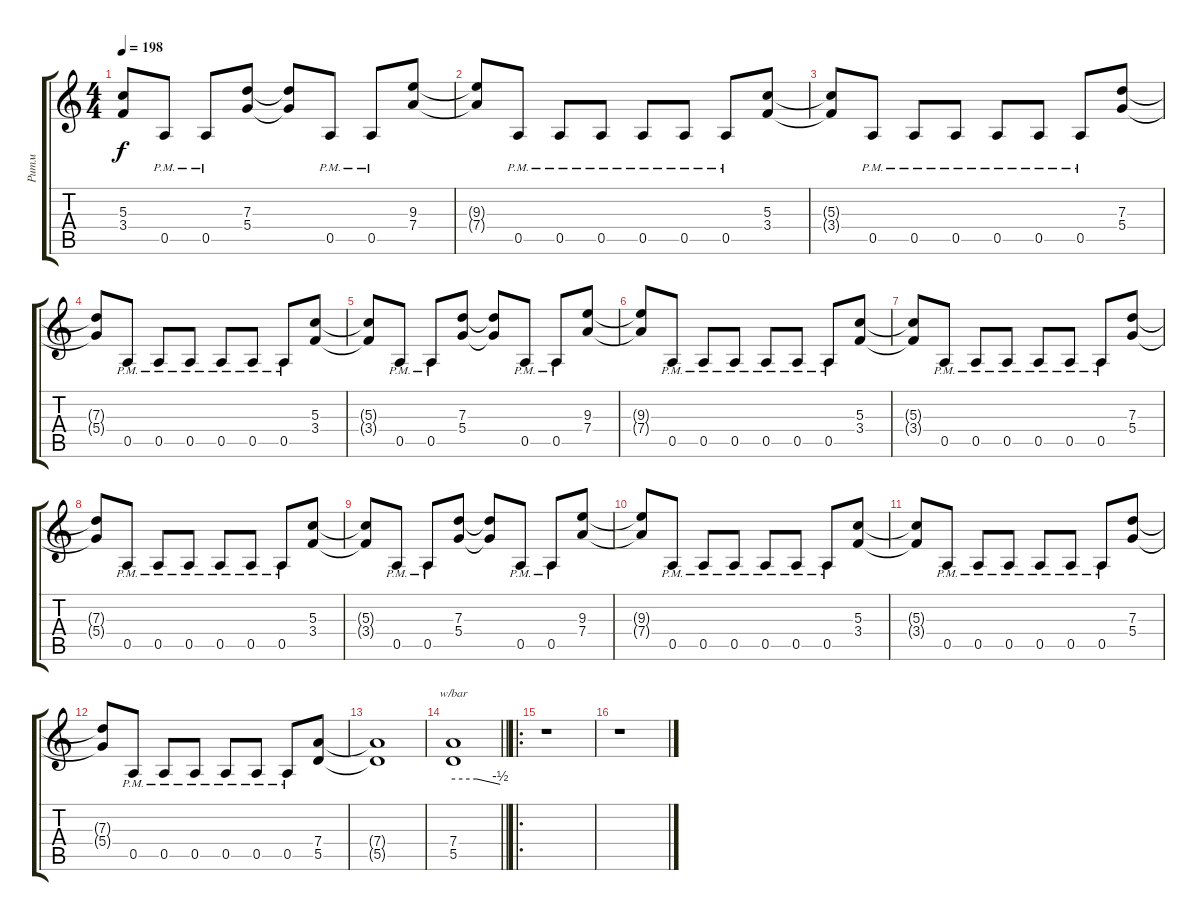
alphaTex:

\track ("Ритм" "Ритм") {instrument distortionguitar}
\staff {score tabs}
\tuning (E4 B3 G3 D3 A2 E2) {hide}
\ts (4 4)
\tempo 198
\clef g2
\ks c
(5.3{t} 3.4{t}).8{dy f} 0.5{pm}.8 0.5{pm}.8 (7.3 5.4).8 (7.3{t} 5.4{t}).8 0.5{pm}.8 0.5{pm}.8 (9.3 7.4).8 |
(9.3{t} 7.4{t}).8 0.5{pm}.8 0.5{pm}.8 0.5{pm}.8 0.5{pm}.8 0.5{pm}.8 0.5{pm}.8 (5.3 3.4).8 |
(5.3{t} 3.4{t}).8 0.5{pm}.8 0.5{pm}.8 0.5{pm}.8 0.5{pm}.8 0.5{pm}.8 0.5{pm}.8 (7.3 5.4).8 |
(7.3{t} 5.4{t}).8 0.5{pm}.8 0.5{pm}.8 0.5{pm}.8 0.5{pm}.8 0.5{pm}.8 0.5{pm}.8 (5.3 3.4).8 |
(5.3{t} 3.4{t}).8 0.5{pm}.8 0.5{pm}.8 (7.3 5.4).8 (7.3{t} 5.4{t}).8 0.5{pm}.8 0.5{pm}.8 (9.3 7.4).8 |
(9.3{t} 7.4{t}).8 0.5{pm}.8 0.5{pm}.8 0.5{pm}.8 0.5{pm}.8 0.5{pm}.8 0.5{pm}.8 (5.3 3.4).8 |
(5.3{t} 3.4{t}).8 0.5{pm}.8 0.5{pm}.8 0.5{pm}.8 0.5{pm}.8 0.5{pm}.8 0.5{pm}.8 (7.3 5.4).8 |
(7.3{t} 5.4{t}).8 0.5{pm}.8 0.5{pm}.8 0.5{pm}.8 0.5{pm}.8 0.5{pm}.8 0.5{pm}.8 (5.3 3.4).8 |
(5.3{t} 3.4{t}).8 0.5{pm}.8 0.5{pm}.8 (7.3 5.4).8 (7.3{t} 5.4{t}).8 0.5{pm}.8 0.5{pm}.8 (9.3 7.4).8 |
(9.3{t} 7.4{t}).8 0.5{pm}.8 0.5{pm}.8 0.5{pm}.8 0.5{pm}.8 0.5{pm}.8 0.5{pm}.8 (5.3 3.4).8 |
(5.3{t} 3.4{t}).8 0.5{pm}.8 0.5{pm}.8 0.5{pm}.8 0.5{pm}.8 0.5{pm}.8 0.5{pm}.8 (7.3 5.4).8 |
(7.3{t} 5.4{t}).8 0.5{pm}.8 0.5{pm}.8 0.5{pm}.8 0.5{pm}.8 0.5{pm}.8 0.5{pm}.8 (7.4 5.5).8{instrument distortionguitar} |
(7.4{t} 5.5{t}).1 |
\barLineRight lightlight
(7.4 5.5).1{tbe (custom default 0 0 30 0 60 -2)} |
\ro
r.1 |
r.1
